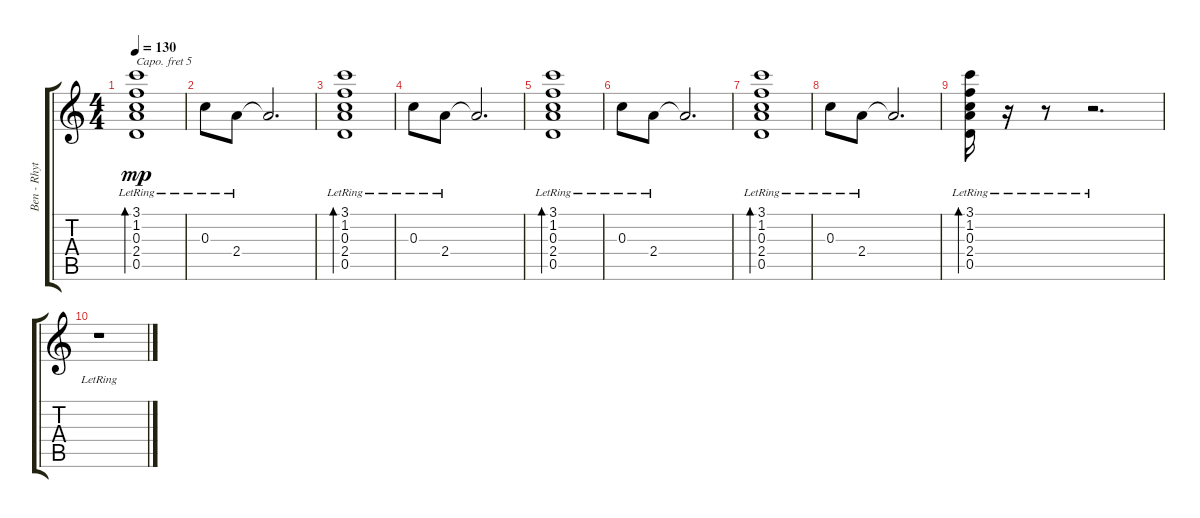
\track ("Ben - Rhythm Guitar" "Ben - Rhyt") {instrument acousticguitarsteel}
\staff {score tabs}
\capo 5
\tuning (E4 B3 G3 D3 A2 E2) {hide}
\ts (4 4)
\tempo 130
\clef g2
\ks c
(3.1{lr} 1.2{lr} 0.3{lr} 2.4{lr} 0.5{lr}).1{bd 240 dy mp} |
0.3{lr}.8 2.4{lr}.8 2.4{t}.2{d} |
(3.1{lr} 1.2{lr} 0.3{lr} 2.4{lr} 0.5{lr}).1{bd 240} |
0.3{lr}.8 2.4{lr}.8 2.4{t}.2{d} |
(3.1{lr} 1.2{lr} 0.3{lr} 2.4{lr} 0.5{lr}).1{bd 240} |
0.3{lr}.8 2.4{lr}.8 2.4{t}.2{d} |
(3.1{lr} 1.2{lr} 0.3{lr} 2.4{lr} 0.5{lr}).1{bd 240} |
0.3{lr}.8 2.4{lr}.8 2.4{t}.2{d} |
(3.1{lr} 1.2{lr} 0.3{lr} 2.4{lr} 0.5{lr}).16{bd 240} r.16 r.8 r.2{d} |
r.1
